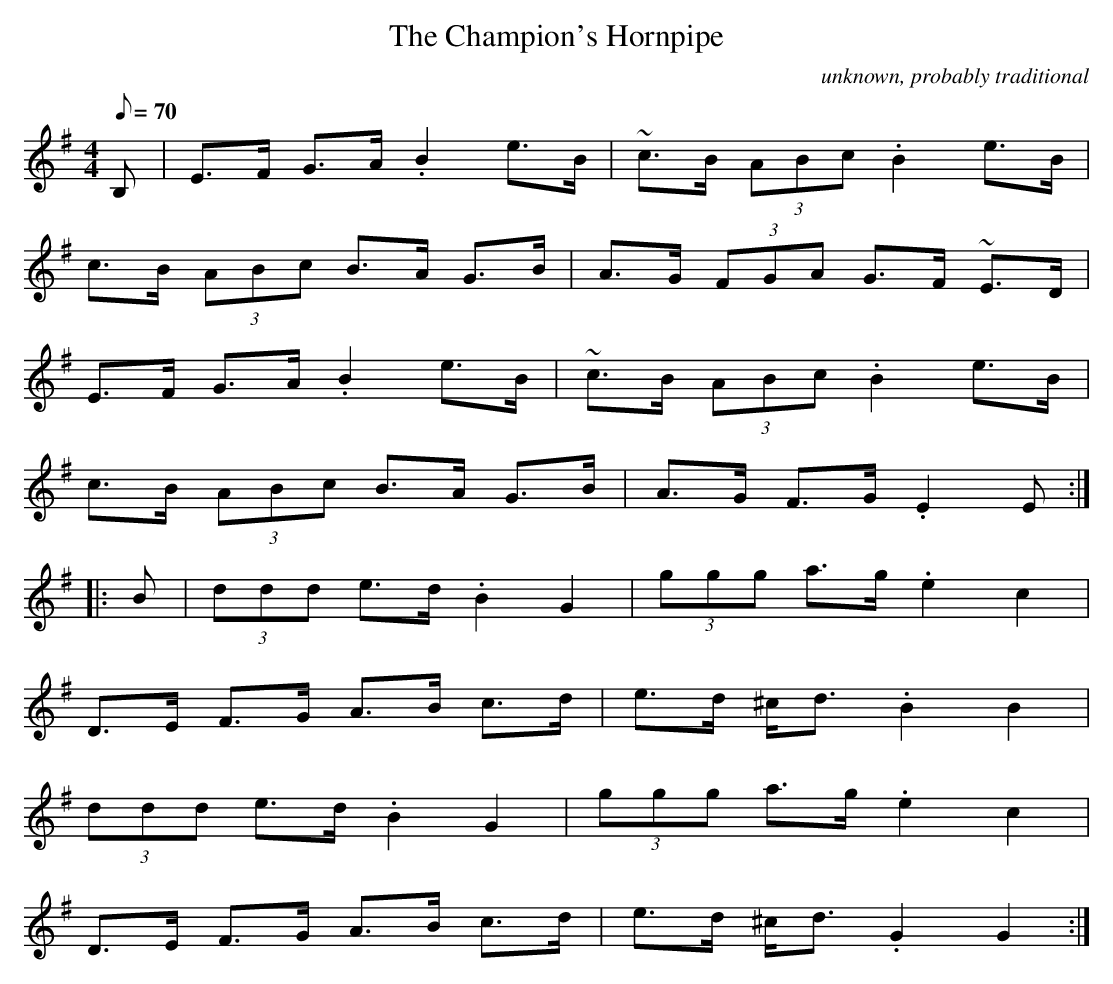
X:1
T:The Champion's Hornpipe
C:unknown, probably traditional
M:4/4
L:1/8
Q:70
K:Em
B, |  E>F G>A .B2 e>B | ~c>B (3ABc .B2 e>B |
c>B (3ABc B>A G>B | A>G (3FGA G>F ~E>D |
E>F G>A .B2 e>B | ~c>B (3ABc .B2 e>B |
c>B (3ABc B>A G>B | A>G F>G .E2 E :|:
B | (3ddd e>d .B2 G2 | (3ggg a>g .e2 c2 |
D>E F>G A>B c>d | e>d ^c<d .B2 B2 |
(3ddd e>d .B2 G2 | (3ggg a>g .e2 c2 |
D>E F>G A>B c>d | e>d ^c<d .G2 G2 :|
